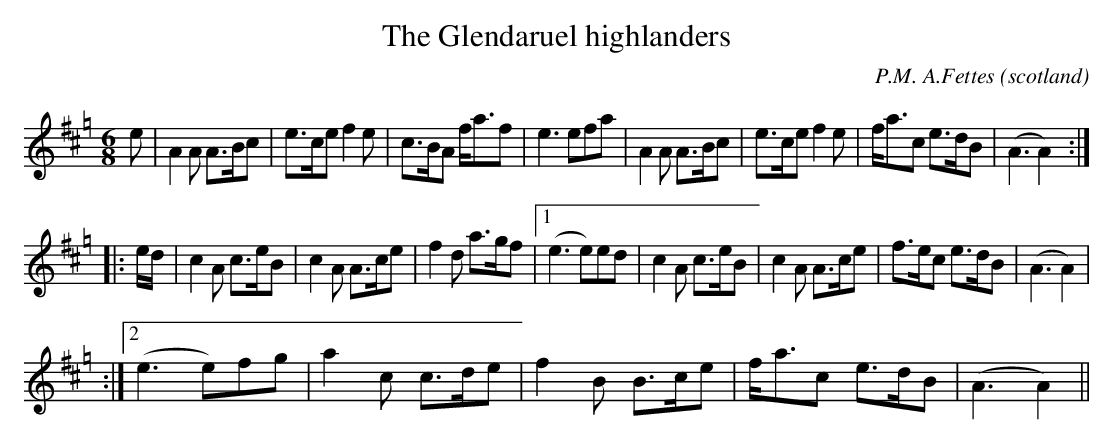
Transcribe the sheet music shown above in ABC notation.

X:1
T:Glendaruel highlanders, The
O:scotland
M:6/8
C:P.M. A.Fettes
K:Hp
e|\
A2A A>Bc|e>ce f2e|c>BA f<af|e3 efa|\
A2A A>Bc|e>ce f2e|f<ac e>dB|(A3 A2)::
e/d/|\
c2A c>eB|c2A A>ce|f2d a>gf\
|1  (e3 e)ed|c2A c>eB|c2A A>ce|f>ec e>dB|(A3A2)|
:|2 (e3 e)fg|a2c c>de|f2B B>ce|f<ac e>dB|(A3 A2)||
